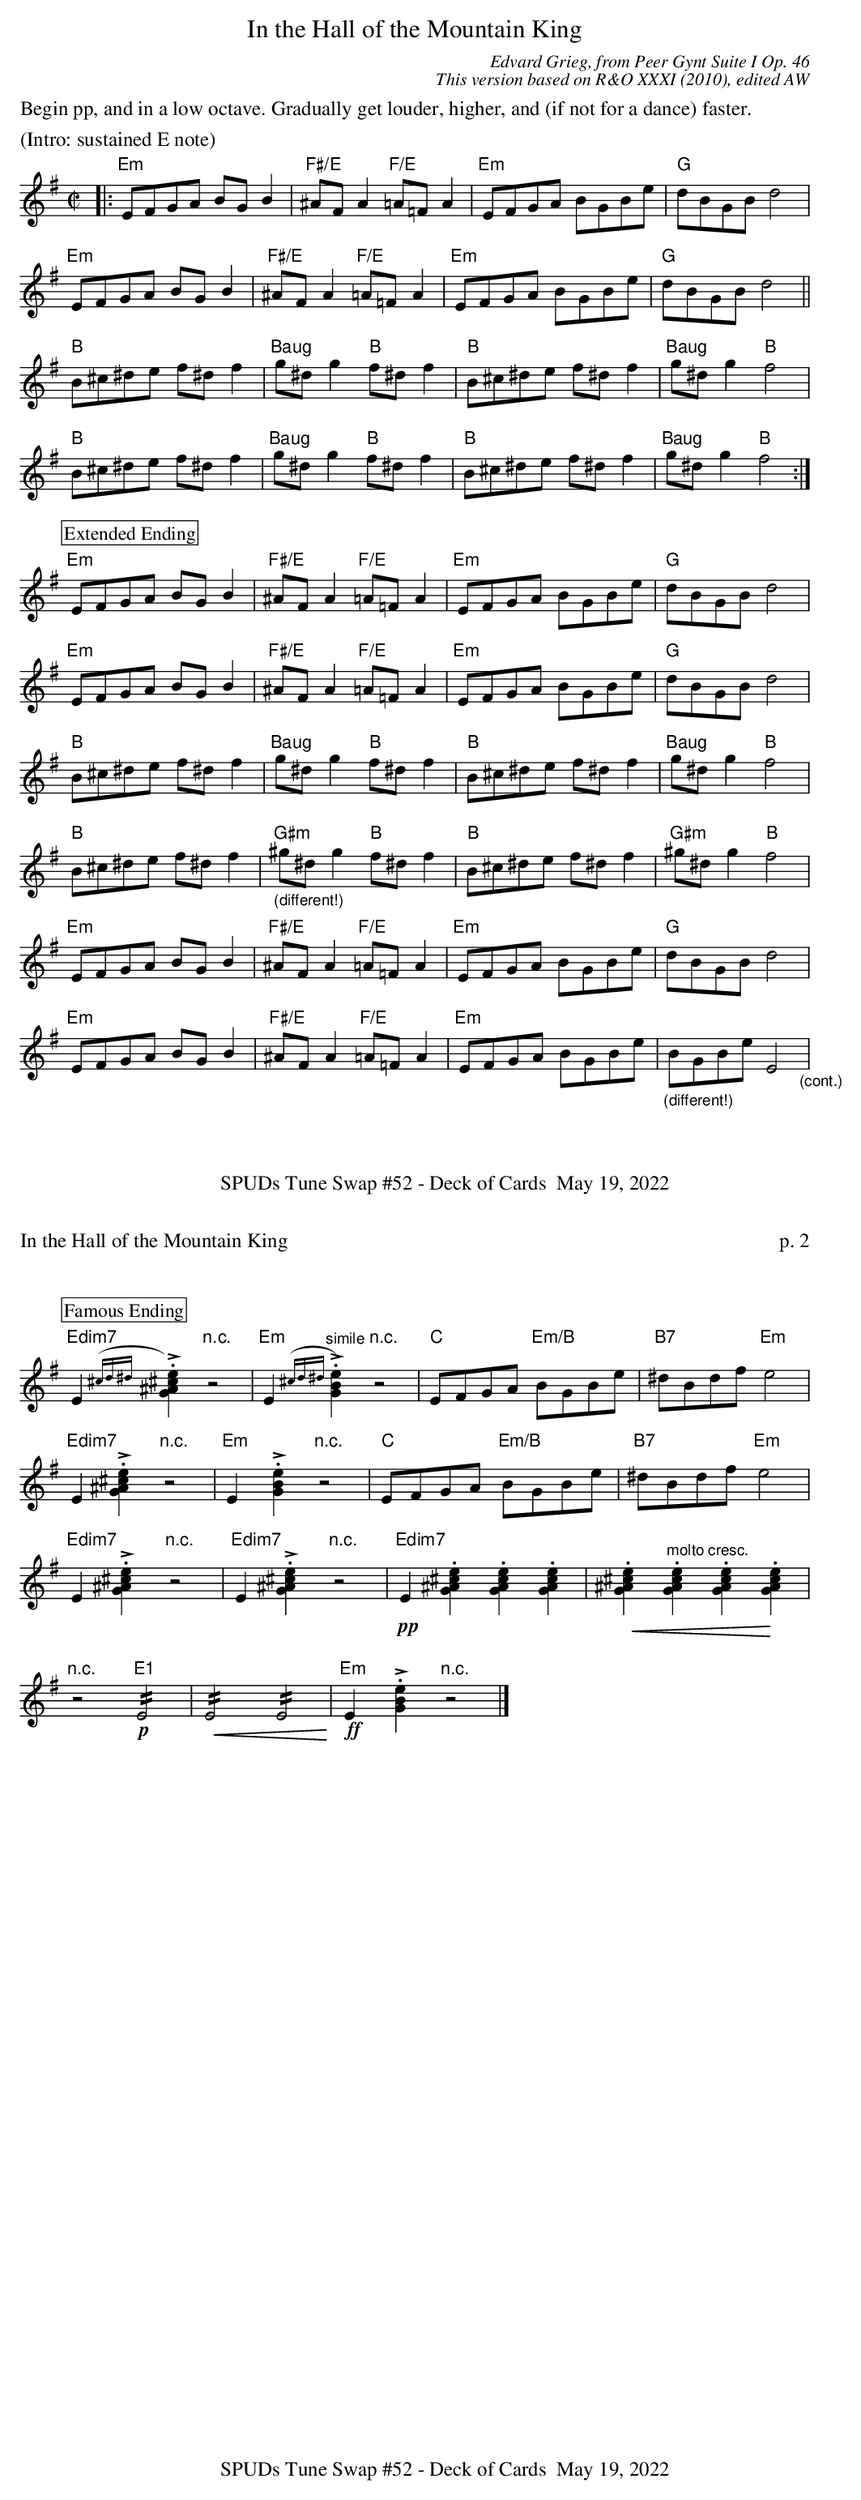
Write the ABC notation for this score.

X:1
T: In the Hall of the Mountain King
C: Edvard Grieg, from Peer Gynt Suite I Op. 46
C: This version based on R&O XXXI (2010), edited AW
M:C|
L:1/8
K:Em
%%text Begin pp, and in a low octave. Gradually get louder, higher, and (if not for a dance) faster.
%%text (Intro: sustained E note)
|:"Em" EFGA BGB2|"F#/E" ^AFA2 "F/E" =A=FA2|"Em" EFGA BGBe| "G" dBGB d4|
"Em" EFGA BGB2|"F#/E" ^AFA2 "F/E" =A=FA2|"Em" EFGA BGBe| "G" dBGB d4||
"B" B^c^de f^df2| "Baug" g^dg2 "B" f^df2|"B" B^c^de f^df2|"Baug" g^dg2 "B"f4|
"B" B^c^de f^df2| "Baug" g^dg2 "B" f^df2|"B" B^c^de f^df2|"Baug" g^dg2 "B"f4:|
P: Extended Ending
"Em" EFGA BGB2|"F#/E" ^AFA2 "F/E" =A=FA2|"Em" EFGA BGBe| "G" dBGB d4|
"Em" EFGA BGB2|"F#/E" ^AFA2 "F/E" =A=FA2|"Em" EFGA BGBe| "G" dBGB d4|
"B" B^c^de f^df2| "Baug" g^dg2 "B" f^df2|"B" B^c^de f^df2|"Baug" g^dg2 "B"f4|
"B" B^c^de f^df2| "_(different!)""G#m" ^g^dg2 "B" f^df2|\
"B" B^c^de f^df2|"G#m" ^g^dg2 "B"f4|
"Em" EFGA BGB2|"F#/E" ^AFA2 "F/E" =A=FA2|"Em" EFGA BGBe| "G" dBGB d4|
"Em" EFGA BGB2|"F#/E" ^AFA2 "F/E" =A=FA2|"Em" EFGA BGBe| "_(different!)"BGBe E4"_(cont.)"|
%%newpage
%%header $T		p. $P\n
P:Famous Ending
"Edim7" E2 ('{^cd^d}L.[e2^c2^A2G2]) "n.c."z4  |"Em" E2('{^cd^d}L."^simile"[e2B2G2])"n.c."z4|\
"C" EFGA "Em/B" BGBe|"B7"^dBdf "Em"e4|
"Edim7" E2 L.[e2^c2^A2G2] "n.c."z4|"Em" E2L.[e2B2G2]"n.c."z4|\
"C" EFGA "Em/B" BGBe|"B7"^dBdf "Em"e4|
"Edim7" E2 L.[e2^c2^A2G2] "n.c."z4| "Edim7"E2 L.[e2^c2^A2G2] "n.c."z4|\
!pp! "Edim7"E2 .[e^c^AG]2.[ecAG]2.[ecAG]2|\
!<(!.[e^c^AG]2"^molto cresc.".[ecAG]2.[ecAG]2!<)!.[ecAG]2|
%%vskip 0.15in
"n.c." z4 !p!"E1"!//!E4| !<(!!//!E4 !//!E4!<)!| !ff!"Em"E2L.[e2B2G2]"n.c."z4|]
